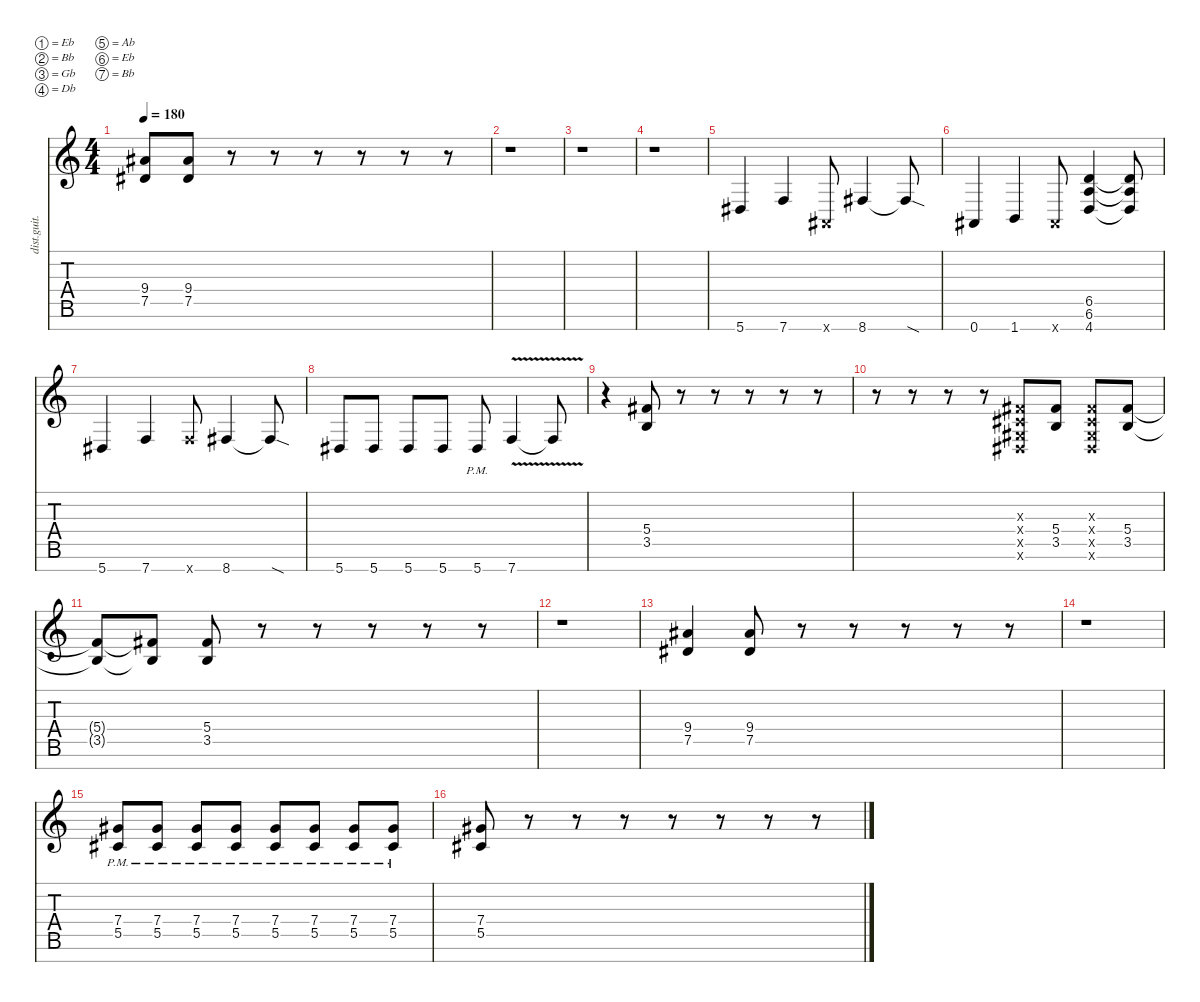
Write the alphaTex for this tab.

\defaultSystemsLayout 4
\hideDynamics
\bracketExtendMode nobrackets
\otherSystemsTrackNameOrientation horizontal
\track ("Distortion Guitar" "dist.guit.") {instrument distortionguitar}
\staff {score tabs}
\tuning (Eb4 Bb3 Gb3 Db3 Ab2 Eb2 Bb1)
\ts (4 4)
\tempo 180
\clef g2
\ks c
(7.5{acc #} 9.4{acc #}).8{dy mf beam Up} (7.5{acc #} 9.4{acc #}).8{beam Up} r.8{beam Up} r.8{beam Up} r.8{beam Up} r.8{beam Up} r.8{beam Up} r.8{beam Up} |
r.1{beam Down} |
r.1{beam Down} |
r.1{beam Down} |
5.7{acc #}.4{beam Up} 7.7.4{beam Up} 0.7{x acc #}.8{beam Up} 8.7{acc #}.4{beam Up} 8.7{sod t acc #}.8{beam Up} |
0.7{acc #}.4{beam Up} 1.7.4{beam Up} 0.7{x acc #}.8{beam Up} (4.7 6.6 6.5).4{beam Up} (4.7{t} 6.6{t} 6.5{t}).8{beam Up} |
5.7{acc #}.4{beam Up} 7.7.4{beam Up} 7.7{x}.8{beam Up} 8.7{acc #}.4{beam Up} 8.7{sod t acc #}.8{beam Up} |
5.7{acc #}.8{beam Up} 5.7{acc #}.8{beam Up} 5.7{acc #}.8{beam Up} 5.7{acc #}.8{beam Up} 5.7{pm acc #}.8{beam Up} 7.7{v}.4{beam Up} 7.7{v t}.8{beam Up} |
r.4{beam Down} (3.5 5.4{acc #}).8{beam Up} r.8{beam Down} r.8{beam Down} r.8{beam Down} r.8{beam Down} r.8{beam Down} |
r.8{beam Down} r.8{beam Down} r.8{beam Down} r.8{beam Down} (0.6{x acc #} 0.5{x acc #} 0.4{x acc #} 0.3{x acc #}).8{beam Up} (5.4{acc #} 3.5).8{beam Up} (0.6{x acc #} 0.5{x acc #} 0.4{x acc #} 0.3{x acc #}).8{beam Up} (3.5 5.4{acc #}).8{beam Up} |
(3.5{t} 5.4{t acc #}).8{beam Up} (3.5{t} 5.4{t acc #}).8{beam Up} (3.5 5.4{acc #}).8{beam Up} r.8{beam Up} r.8{beam Up} r.8{beam Up} r.8{beam Up} r.8{beam Up} |
r.1{beam Down} |
(7.5{acc #} 9.4{acc #}).4{beam Up} (7.5{acc #} 9.4{acc #}).8{beam Up} r.8{beam Up} r.8{beam Up} r.8{beam Up} r.8{beam Up} r.8{beam Up} |
r.1{beam Down} |
(5.5{pm acc #} 7.4{pm acc #}).8{beam Up} (5.5{pm acc #} 7.4{pm acc #}).8{beam Up} (5.5{pm acc #} 7.4{pm acc #}).8{beam Up} (5.5{pm acc #} 7.4{pm acc #}).8{beam Up} (5.5{pm acc #} 7.4{pm acc #}).8{beam Up} (5.5{pm acc #} 7.4{pm acc #}).8{beam Up} (5.5{pm acc #} 7.4{pm acc #}).8{beam Up} (5.5{pm acc #} 7.4{pm acc #}).8{beam Up} |
(5.5{acc #} 7.4{acc #}).8{beam Up} r.8{beam Up} r.8{beam Up} r.8{beam Up} r.8{beam Up} r.8{beam Up} r.8{beam Up} r.8{beam Up}
